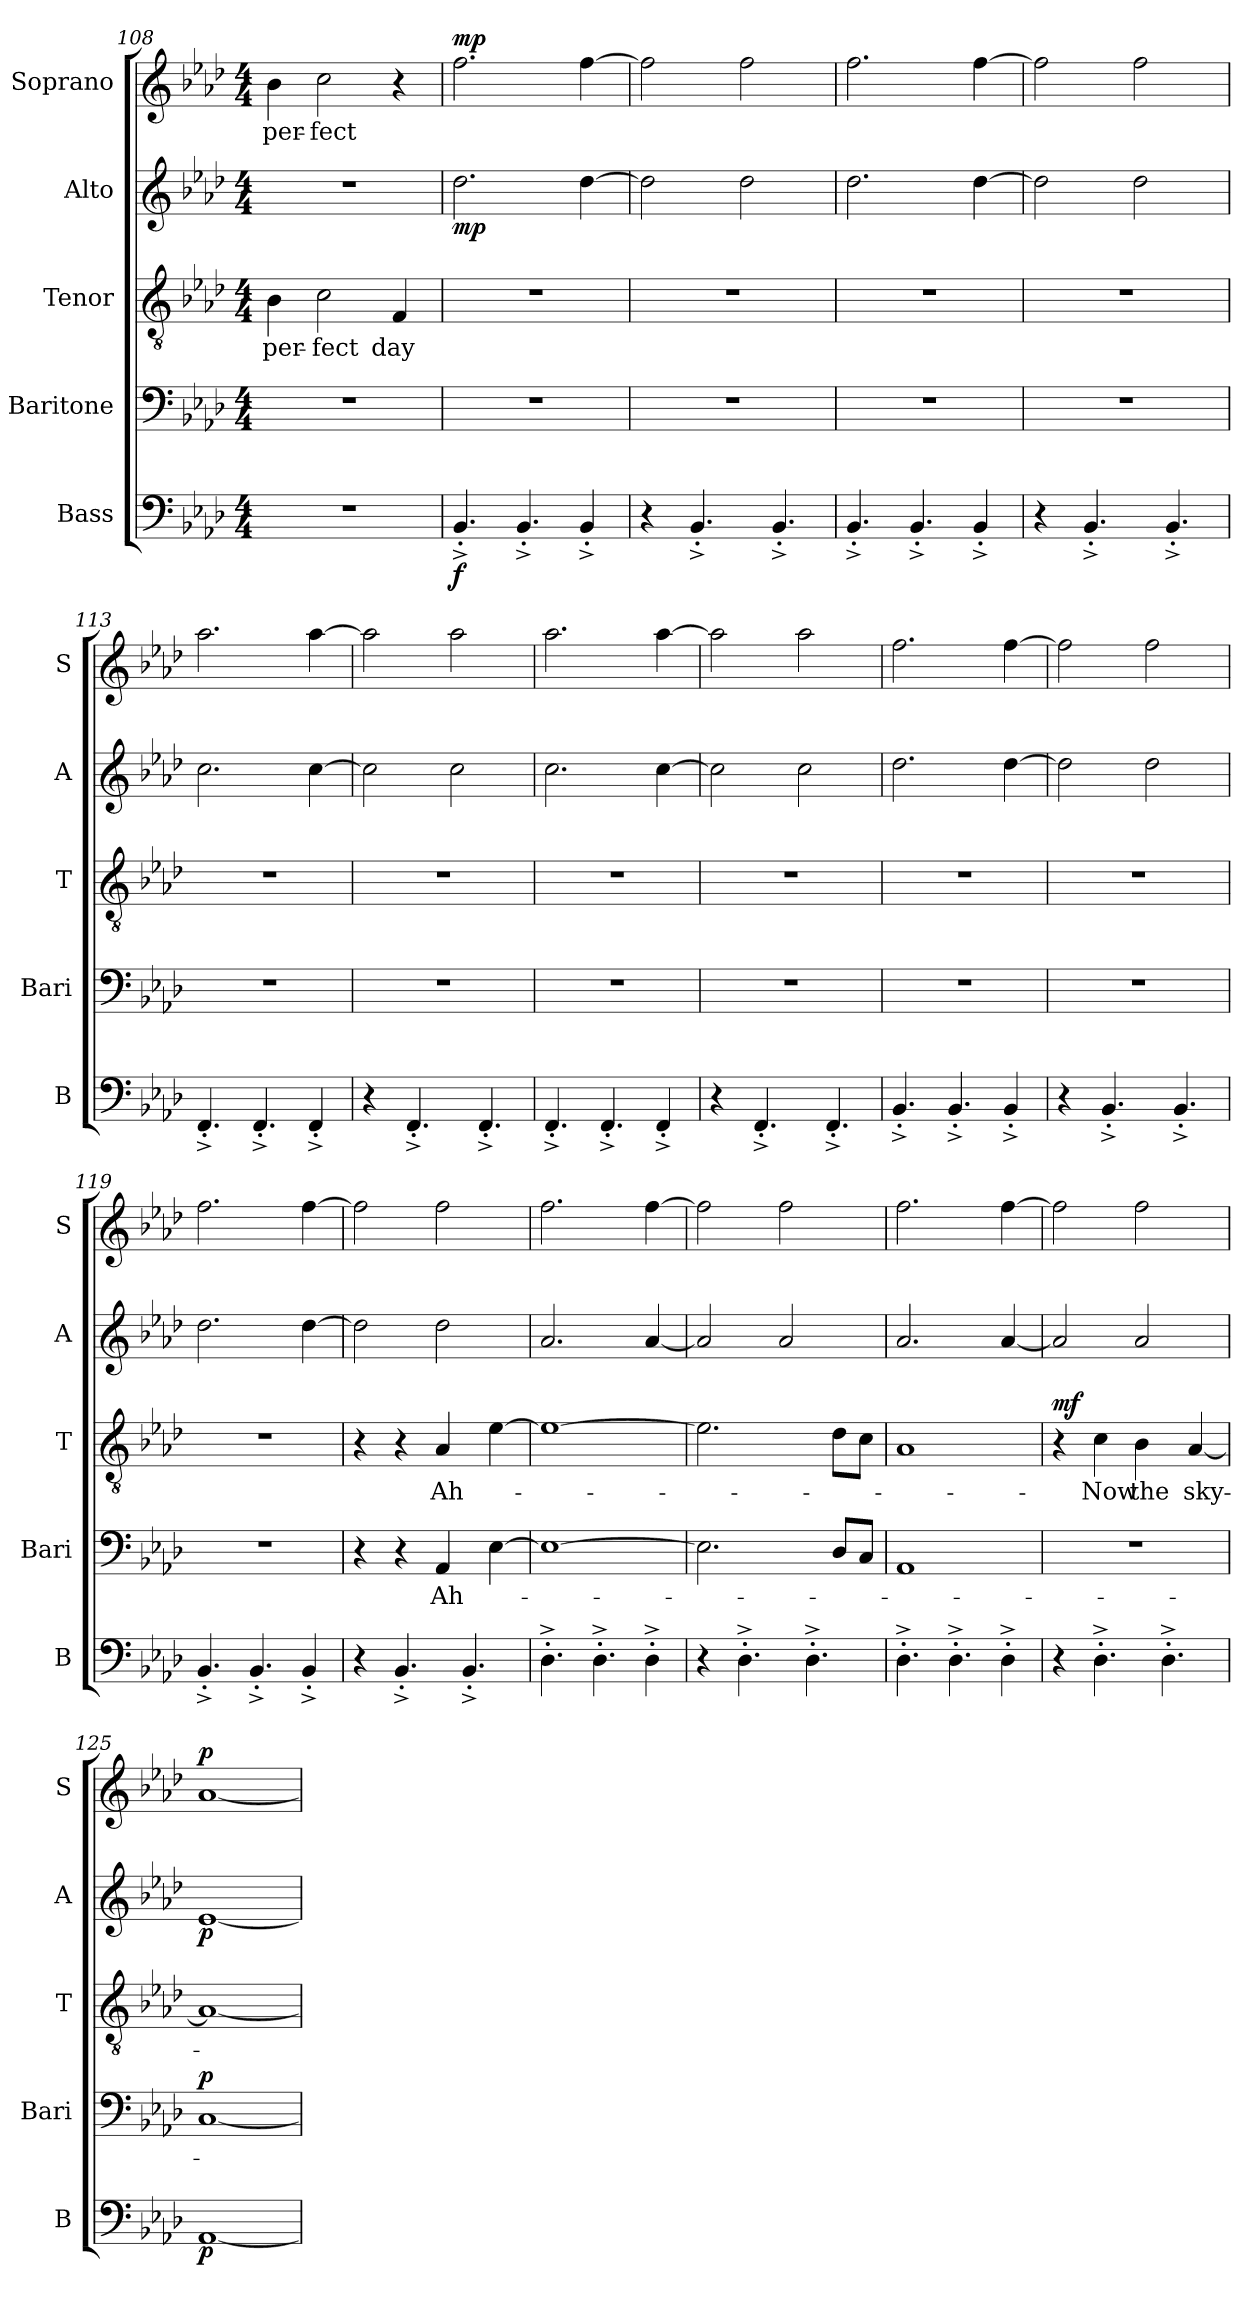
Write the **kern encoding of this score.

**kern	**dynam	**kern	**text	**dynam	**kern	**text	**dynam	**kern	**dynam	**kern	**text	**dynam
*part5	*part5	*part4	*part4	*part4	*part3	*part3	*part3	*part2	*part2	*part1	*part1	*part1
*staff5	*staff5	*staff4	*staff4	*staff4	*staff3	*staff3	*staff3	*staff2	*staff2	*staff1	*staff1	*staff1
*I"Bass	*	*I"Baritone	*	*	*I"Tenor	*	*	*I"Alto	*	*I"Soprano	*	*
*I'B	*	*I'Bari	*	*	*I'T	*	*	*I'A	*	*I'S	*	*
!!LO:PB:g=z
*clefF4	*	*clefF4	*	*	*clefGv2	*	*	*clefG2	*	*clefG2	*	*
*k[b-e-a-d-]	*	*k[b-e-a-d-]	*	*	*k[b-e-a-d-]	*	*	*k[b-e-a-d-]	*	*k[b-e-a-d-]	*	*
*M4/4	*	*M4/4	*	*	*M4/4	*	*	*M4/4	*	*M4/4	*	*
=108	=108	=108	=108	=108	=108	=108	=108	=108	=108	=108	=108	=108
!	!	!	!	!	!	!LO:LY:b	!	!	!	!	!LO:LY:b	!
1r	.	1r	.	.	4B-\	per-	.	1r	.	4b-\	per-	.
!	!	!	!	!	!	!LO:LY:b	!	!	!	!	!LO:LY:b	!
.	.	.	.	.	2c\	-fect	.	.	.	2cc\	-fect	.
!	!	!	!	!	!	!LO:LY:b	!	!	!	!	!	!
.	.	.	.	.	4F/	day	.	.	.	4r	.	.
=109	=109	=109	=109	=109	=109	=109	=109	=109	=109	=109	=109	=109
!	!LO:DY:b	!	!	!	!	!	!	!	!LO:DY:b	!	!	!LO:DY:b
4.BB-^'/	f	1r	.	.	1r	.	.	2.dd-\	mp	2.ff\	.	mp
4.BB-^'/	.	.	.	.	.	.	.	.	.	.	.	.
4BB-^'/	.	.	.	.	.	.	.	[4dd-\	.	[4ff\	.	.
=110	=110	=110	=110	=110	=110	=110	=110	=110	=110	=110	=110	=110
4r	.	1r	.	.	1r	.	.	2dd-\]	.	2ff\]	.	.
4.BB-^'/	.	.	.	.	.	.	.	.	.	.	.	.
.	.	.	.	.	.	.	.	2dd-\	.	2ff\	.	.
4.BB-^'/	.	.	.	.	.	.	.	.	.	.	.	.
=111	=111	=111	=111	=111	=111	=111	=111	=111	=111	=111	=111	=111
4.BB-^'/	.	1r	.	.	1r	.	.	2.dd-\	.	2.ff\	.	.
4.BB-^'/	.	.	.	.	.	.	.	.	.	.	.	.
4BB-^'/	.	.	.	.	.	.	.	[4dd-\	.	[4ff\	.	.
=112	=112	=112	=112	=112	=112	=112	=112	=112	=112	=112	=112	=112
4r	.	1r	.	.	1r	.	.	2dd-\]	.	2ff\]	.	.
4.BB-^'/	.	.	.	.	.	.	.	.	.	.	.	.
.	.	.	.	.	.	.	.	2dd-\	.	2ff\	.	.
4.BB-^'/	.	.	.	.	.	.	.	.	.	.	.	.
=113	=113	=113	=113	=113	=113	=113	=113	=113	=113	=113	=113	=113
4.FF^'/	.	1r	.	.	1r	.	.	2.cc\	.	2.aa-\	.	.
4.FF^'/	.	.	.	.	.	.	.	.	.	.	.	.
4FF^'/	.	.	.	.	.	.	.	[4cc\	.	[4aa-\	.	.
=114	=114	=114	=114	=114	=114	=114	=114	=114	=114	=114	=114	=114
4r	.	1r	.	.	1r	.	.	2cc\]	.	2aa-\]	.	.
4.FF^'/	.	.	.	.	.	.	.	.	.	.	.	.
.	.	.	.	.	.	.	.	2cc\	.	2aa-\	.	.
4.FF^'/	.	.	.	.	.	.	.	.	.	.	.	.
=115	=115	=115	=115	=115	=115	=115	=115	=115	=115	=115	=115	=115
4.FF^'/	.	1r	.	.	1r	.	.	2.cc\	.	2.aa-\	.	.
4.FF^'/	.	.	.	.	.	.	.	.	.	.	.	.
4FF^'/	.	.	.	.	.	.	.	[4cc\	.	[4aa-\	.	.
!!LO:LB:g=z
=116	=116	=116	=116	=116	=116	=116	=116	=116	=116	=116	=116	=116
4r	.	1r	.	.	1r	.	.	2cc\]	.	2aa-\]	.	.
4.FF^'/	.	.	.	.	.	.	.	.	.	.	.	.
.	.	.	.	.	.	.	.	2cc\	.	2aa-\	.	.
4.FF^'/	.	.	.	.	.	.	.	.	.	.	.	.
=117	=117	=117	=117	=117	=117	=117	=117	=117	=117	=117	=117	=117
4.BB-^'/	.	1r	.	.	1r	.	.	2.dd-\	.	2.ff\	.	.
4.BB-^'/	.	.	.	.	.	.	.	.	.	.	.	.
4BB-^'/	.	.	.	.	.	.	.	[4dd-\	.	[4ff\	.	.
=118	=118	=118	=118	=118	=118	=118	=118	=118	=118	=118	=118	=118
4r	.	1r	.	.	1r	.	.	2dd-\]	.	2ff\]	.	.
4.BB-^'/	.	.	.	.	.	.	.	.	.	.	.	.
.	.	.	.	.	.	.	.	2dd-\	.	2ff\	.	.
4.BB-^'/	.	.	.	.	.	.	.	.	.	.	.	.
=119	=119	=119	=119	=119	=119	=119	=119	=119	=119	=119	=119	=119
4.BB-^'/	.	1r	.	.	1r	.	.	2.dd-\	.	2.ff\	.	.
4.BB-^'/	.	.	.	.	.	.	.	.	.	.	.	.
4BB-^'/	.	.	.	.	.	.	.	[4dd-\	.	[4ff\	.	.
=120	=120	=120	=120	=120	=120	=120	=120	=120	=120	=120	=120	=120
4r	.	4r	.	.	4r	.	.	2dd-\]	.	2ff\]	.	.
4.BB-^'/	.	4r	.	.	4r	.	.	.	.	.	.	.
!	!	!	!LO:LY:b	!	!	!LO:LY:b	!	!	!	!	!	!
.	.	4AA-/	Ah-	.	4A-/	Ah-	.	2dd-\	.	2ff\	.	.
4.BB-^'/	.	.	.	.	.	.	.	.	.	.	.	.
.	.	[4E-\	.	.	[4e-\	.	.	.	.	.	.	.
=121	=121	=121	=121	=121	=121	=121	=121	=121	=121	=121	=121	=121
4.D-^'\	.	1E-_	.	.	1e-_	.	.	2.a-/	.	2.ff\	.	.
4.D-^'\	.	.	.	.	.	.	.	.	.	.	.	.
4D-^'\	.	.	.	.	.	.	.	[4a-/	.	[4ff\	.	.
=122	=122	=122	=122	=122	=122	=122	=122	=122	=122	=122	=122	=122
4r	.	2.E-\]	.	.	2.e-\]	.	.	2a-/]	.	2ff\]	.	.
4.D-^'\	.	.	.	.	.	.	.	.	.	.	.	.
.	.	.	.	.	.	.	.	2a-/	.	2ff\	.	.
4.D-^'\	.	.	.	.	.	.	.	.	.	.	.	.
.	.	8D-/L	.	.	8d-\L	.	.	.	.	.	.	.
.	.	8C/J	.	.	8c\J	.	.	.	.	.	.	.
=123	=123	=123	=123	=123	=123	=123	=123	=123	=123	=123	=123	=123
4.D-^'\	.	1AA-	.	.	1A-	.	.	2.a-/	.	2.ff\	.	.
4.D-^'\	.	.	.	.	.	.	.	.	.	.	.	.
4D-^'\	.	.	.	.	.	.	.	[4a-/	.	[4ff\	.	.
!!LO:PB:g=z
=124	=124	=124	=124	=124	=124	=124	=124	=124	=124	=124	=124	=124
!	!	!	!	!	!	!	!LO:DY:b	!	!	!	!	!
4r	.	1r	.	.	4r	.	mf	2a-/]	.	2ff\]	.	.
!	!	!	!	!	!	!LO:LY:b	!	!	!	!	!	!
4.D-^'\	.	.	.	.	4c\	-Now	.	.	.	.	.	.
!	!	!	!	!	!	!LO:LY:b	!	!	!	!	!	!
.	.	.	.	.	4B-\	the	.	2a-/	.	2ff\	.	.
4.D-^'\	.	.	.	.	.	.	.	.	.	.	.	.
!	!	!	!	!	!	!LO:LY:b	!	!	!	!	!	!
.	.	.	.	.	[4A-/	sky-	.	.	.	.	.	.
=125	=125	=125	=125	=125	=125	=125	=125	=125	=125	=125	=125	=125
!	!LO:DY:b	!	!	!LO:DY:b	!	!	!	!	!LO:DY:b	!	!	!LO:DY:b
[1AA-	p	[1C	.	p	1A-_	.	.	[1e-	p	[1a-	.	p
=	=	=	=	=	=	=	=	=	=	=	=	=
*-	*-	*-	*-	*-	*-	*-	*-	*-	*-	*-	*-	*-
